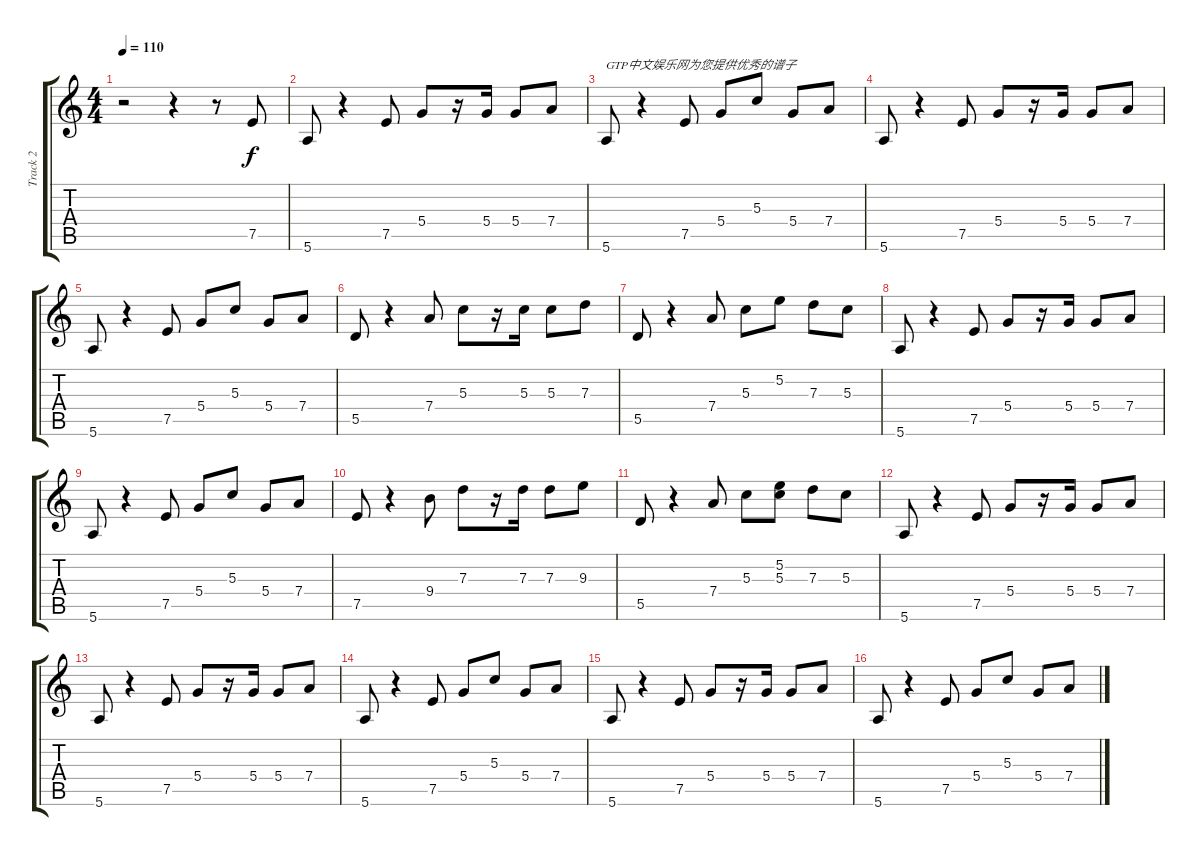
\track ("Track 2" "Track 2") {instrument distortionguitar}
\staff {score tabs}
\tuning (E4 B3 G3 D3 A2 E2) {hide}
\ts (4 4)
\tempo 110
\clef g2
\ks c
r.2{dy f instrument distortionguitar} r.4 r.8 7.5.8 |
5.6.8 r.4 7.5.8 5.4.8 r.16 5.4.16 5.4.8 7.4.8 |
5.6.8{txt "GTP中文娱乐网为您提供优秀的谱子"} r.4 7.5.8 5.4.8 5.3.8 5.4.8 7.4.8 |
5.6.8 r.4 7.5.8 5.4.8 r.16 5.4.16 5.4.8 7.4.8 |
5.6.8 r.4 7.5.8 5.4.8 5.3.8 5.4.8 7.4.8 |
5.5.8 r.4 7.4.8 5.3.8 r.16 5.3.16 5.3.8 7.3.8 |
5.5.8 r.4 7.4.8 5.3.8 5.2.8 7.3.8 5.3.8 |
5.6.8 r.4 7.5.8 5.4.8 r.16 5.4.16 5.4.8 7.4.8 |
5.6.8 r.4 7.5.8 5.4.8 5.3.8 5.4.8 7.4.8 |
7.5.8 r.4 9.4.8 7.3.8 r.16 7.3.16 7.3.8 9.3.8 |
5.5.8 r.4 7.4.8 5.3.8 (5.2 5.3).8 7.3.8 5.3.8 |
5.6.8 r.4 7.5.8 5.4.8 r.16 5.4.16 5.4.8 7.4.8 |
5.6.8 r.4 7.5.8 5.4.8 r.16 5.4.16 5.4.8 7.4.8 |
5.6.8 r.4 7.5.8 5.4.8 5.3.8 5.4.8 7.4.8 |
5.6.8 r.4 7.5.8 5.4.8 r.16 5.4.16 5.4.8 7.4.8 |
5.6.8 r.4 7.5.8 5.4.8 5.3.8 5.4.8 7.4.8
